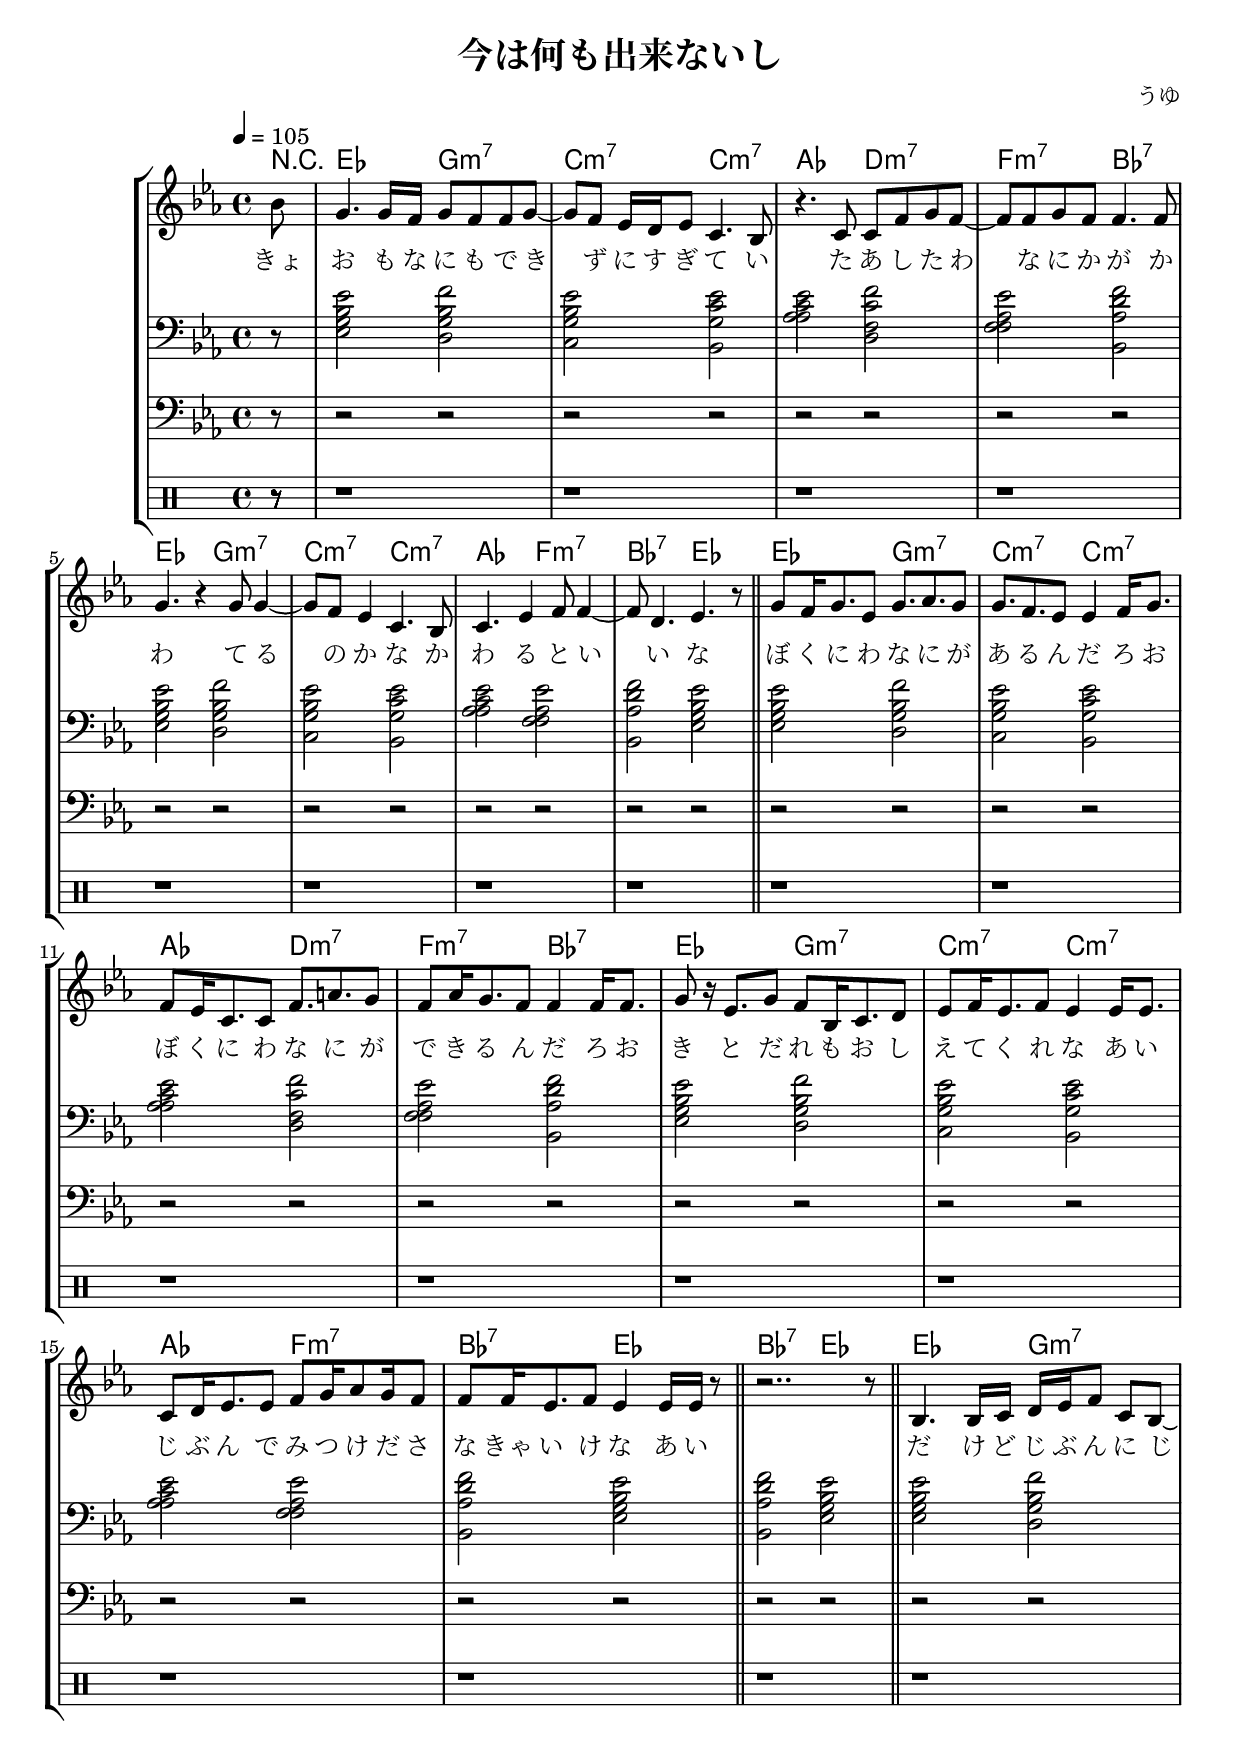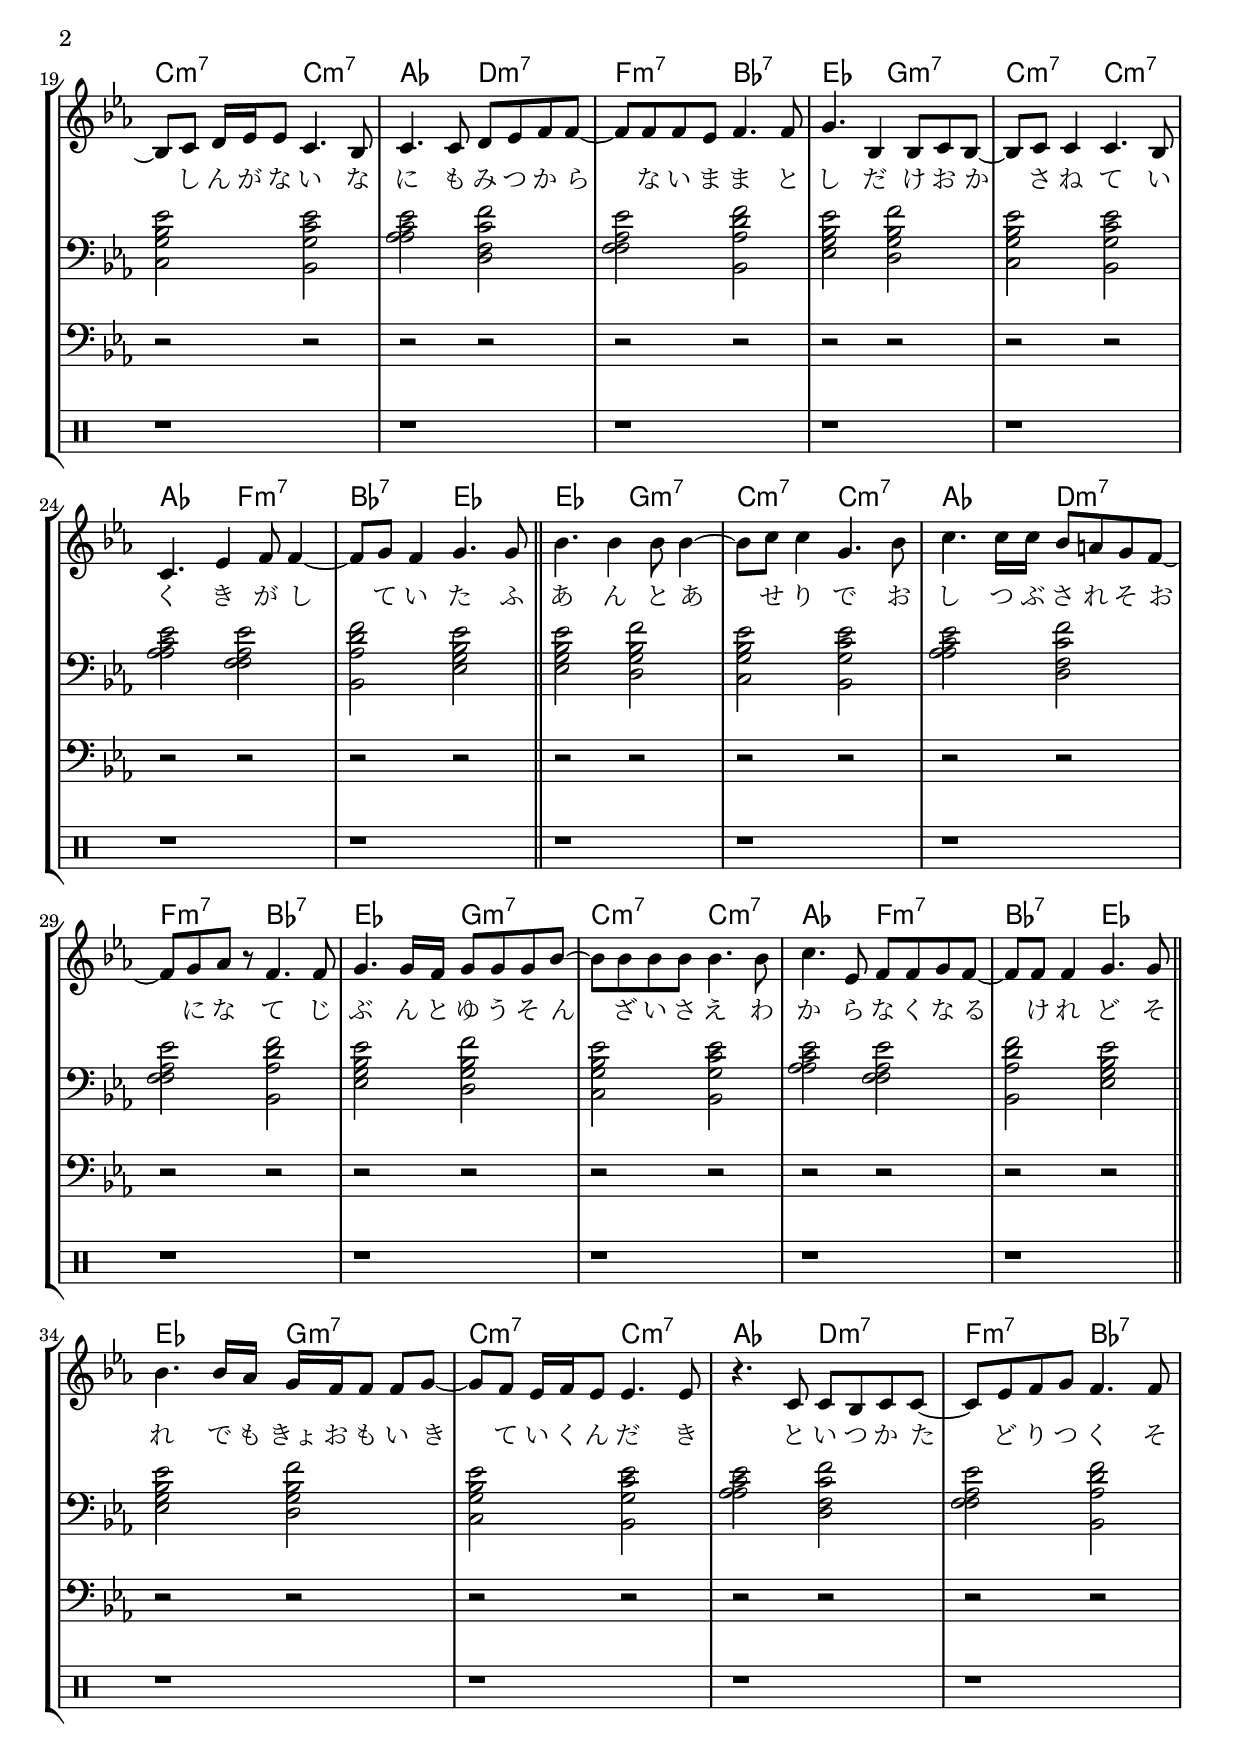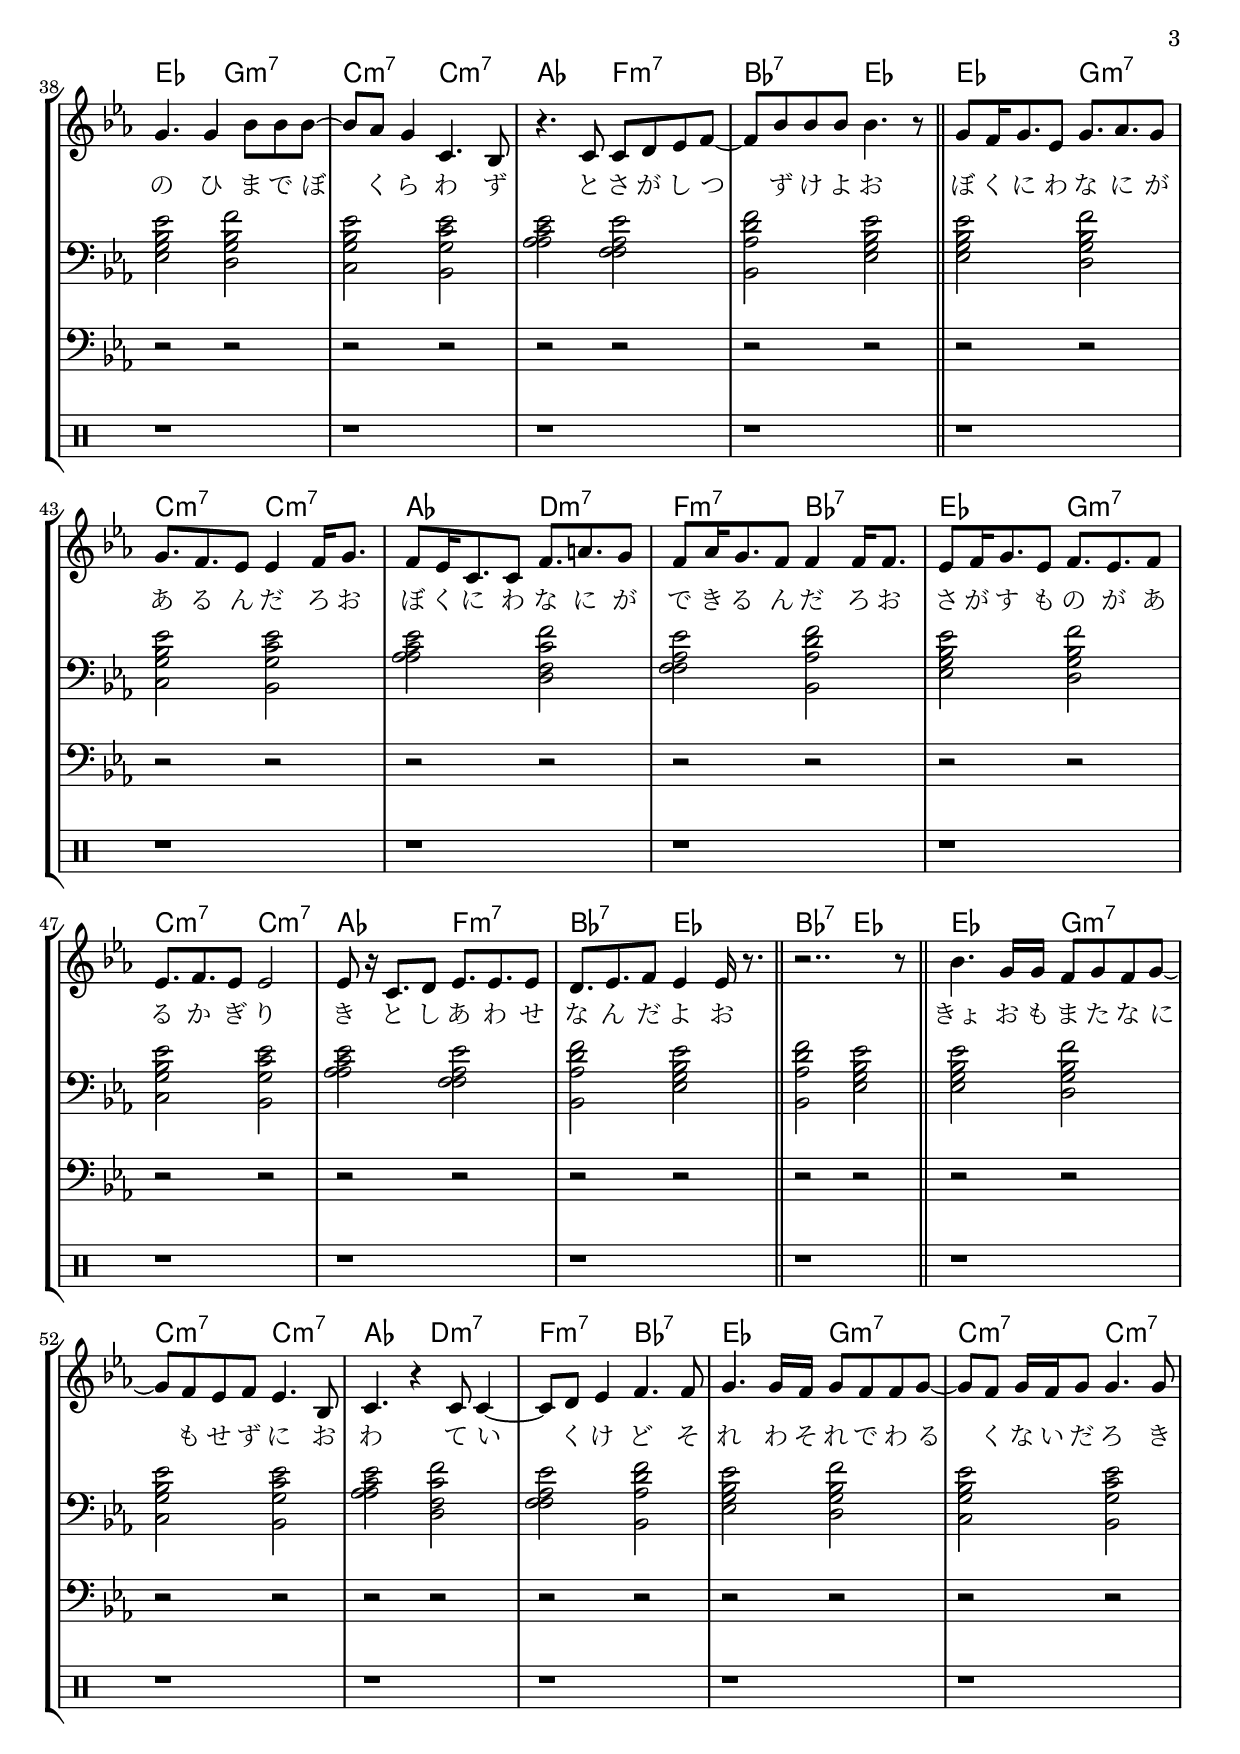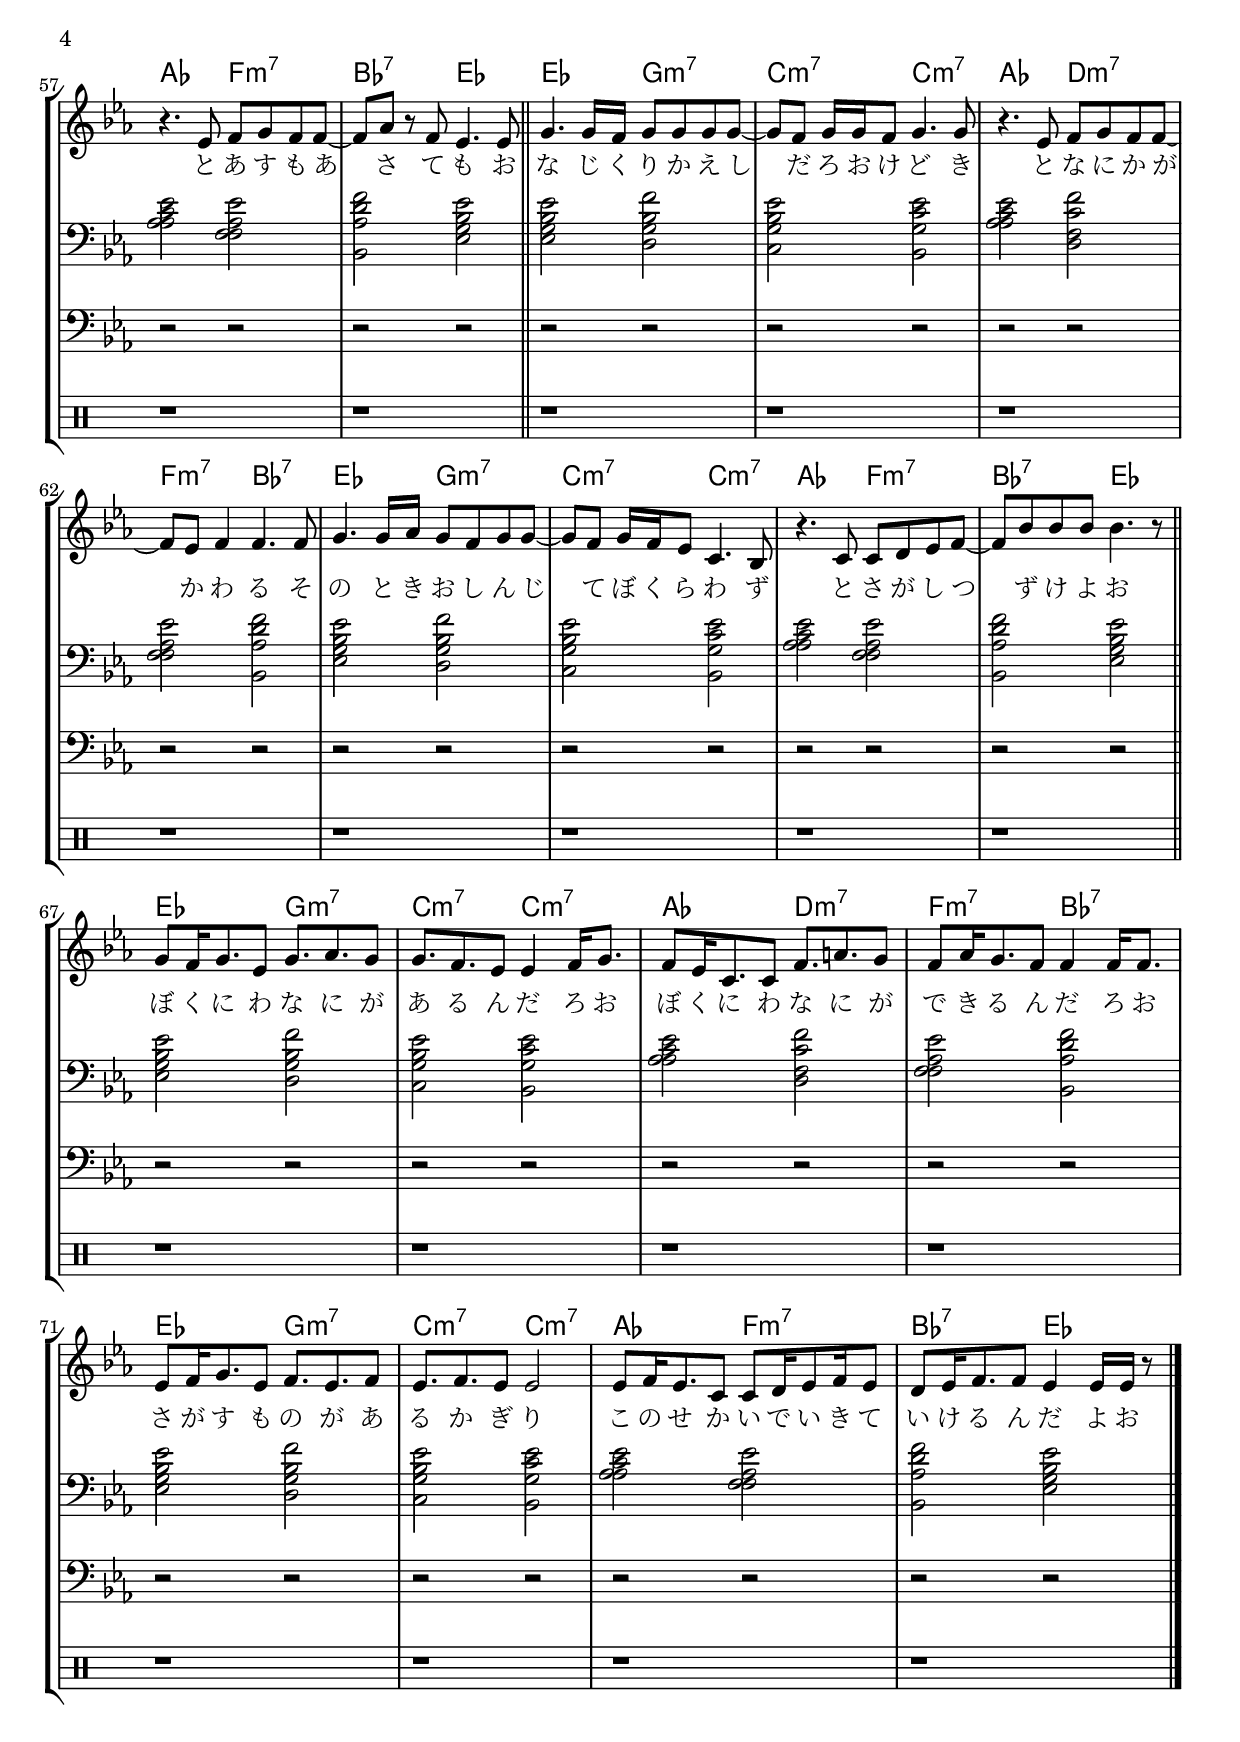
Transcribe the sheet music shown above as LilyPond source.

\version "2.12.1"

\header {
	title = \markup {今は何も出来ないし}
	composer = \markup \center-column {うゆ}
}

harmony = \chordmode {
		r8es2 g:min7 c:min7 c:min7 as d:min7 f:min7 bes:7 es g:min7 c:min7 c:min7 as f:min7 bes:7 es 

	es g:min7 c:min7 c:min7 as d:min7 f:min7 bes:7 es g:min7 c:min7 c:min7 as f:min7 bes:7 es 

	bes:7 es 

	es g:min7 c:min7 c:min7 as d:min7 f:min7 bes:7 es g:min7 c:min7 c:min7 as f:min7 bes:7 es 

	es g:min7 c:min7 c:min7 as d:min7 f:min7 bes:7 es g:min7 c:min7 c:min7 as f:min7 bes:7 es 

	es g:min7 c:min7 c:min7 as d:min7 f:min7 bes:7 es g:min7 c:min7 c:min7 as f:min7 bes:7 es 

	es g:min7 c:min7 c:min7 as d:min7 f:min7 bes:7 es g:min7 c:min7 c:min7 as f:min7 bes:7 es 

	bes:7 es 

	es g:min7 c:min7 c:min7 as d:min7 f:min7 bes:7 es g:min7 c:min7 c:min7 as f:min7 bes:7 es 

	es g:min7 c:min7 c:min7 as d:min7 f:min7 bes:7 es g:min7 c:min7 c:min7 as f:min7 bes:7 es 

	es g:min7 c:min7 c:min7 as d:min7 f:min7 bes:7 es g:min7 c:min7 c:min7 as f:min7 bes:7 es 
}

melody = {
	\set Staff.midiInstrument = #"mmi0.45"
	\set Staff.midiMinimumVolume = #0.7
	\set Staff.midiMaximumVolume = #0.9
	\partial 8*1
		\key es \major
	\tempo 4 = 105
bes'8 
	g'4.  g'16  f'16  g'8  f'8  f'8  g'8~ 
	g'8  f'8  es'16  d'16  es'8  c'4.  bes8 
	r4.  c'8  c'8  f'8  g'8  f'8~ 
	f'8  f'8  g'8  f'8  f'4.  f'8 
	g'4.  r4  g'8  g'4~ 
	g'8  f'8  es'4  c'4.  bes8 
	c'4.  es'4  f'8  f'4~ 
	f'8  d'4.  es'4.  	r8 	\set Staff.midiInstrument = #"mmi0.45"
	\set Staff.midiMinimumVolume = #0.7
	\set Staff.midiMaximumVolume = #0.9
	g'8  f'16  g'8.  es'8  g'8.  as'8.  g'8 
	g'8.  f'8.  es'8  es'4  f'16  g'8. 
	f'8  es'16  c'8.  c'8  f'8.  a'8.  g'8 
	f'8  as'16  g'8.  f'8  f'4  f'16  f'8. 
	g'8  r16  es'8.  g'8  f'8  bes16  c'8.  d'8 
	es'8  f'16  es'8.  f'8  es'4  es'16  es'8. 
	c'8  d'16  es'8.  es'8  f'8  g'16  as'8  g'16  f'8 
	f'8  f'16  es'8.  f'8  es'4  es'16  es'16  	r8 	r2.. 
	\set Staff.midiInstrument = #"mmi0.45"
	\set Staff.midiMinimumVolume = #0.7
	\set Staff.midiMaximumVolume = #0.9
	r8 
	bes4.  bes16  c'16  d'16  es'16  f'8  c'8  bes8~ 
	bes8  c'8  d'16  es'16  es'8  c'4.  bes8 
	c'4.  c'8  d'8  es'8  f'8  f'8~ 
	f'8  f'8  f'8  es'8  f'4.  f'8 
	g'4.  bes4  bes8  c'8  bes8~ 
	bes8  c'8  c'4  c'4.  bes8 
	c'4.  es'4  f'8  f'4~ 
	f'8  g'8  f'4  g'4.  	\set Staff.midiInstrument = #"mmi0.45"
	\set Staff.midiMinimumVolume = #0.7
	\set Staff.midiMaximumVolume = #0.9
	g'8 
	bes'4.  bes'4  bes'8  bes'4~ 
	bes'8  c''8  c''4  g'4.  bes'8 
	c''4.  c''16  c''16  bes'8  a'8  g'8  f'8~ 
	f'8  g'8  as'8  r8  f'4.  f'8 
	g'4.  g'16  f'16  g'8  g'8  g'8  bes'8~ 
	bes'8  bes'8  bes'8  bes'8  bes'4.  bes'8 
	c''4.  es'8  f'8  f'8  g'8  f'8~ 
	f'8  f'8  f'4  g'4.  	\set Staff.midiInstrument = #"mmi0.45"
	\set Staff.midiMinimumVolume = #0.7
	\set Staff.midiMaximumVolume = #0.9
	g'8 
	bes'4.  bes'16  as'16  g'16  f'16  f'8  f'8  g'8~ 
	g'8  f'8  es'16  f'16  es'8  es'4.  es'8 
	r4.  c'8  c'8  bes8  c'8  c'8~ 
	c'8  es'8  f'8  g'8  f'4.  f'8 
	g'4.  g'4  bes'8  bes'8  bes'8~ 
	bes'8  as'8  g'4  c'4.  bes8 
	r4.  c'8  c'8  d'8  es'8  f'8~ 
	f'8  bes'8  bes'8  bes'8  bes'4.  	r8 	\set Staff.midiInstrument = #"mmi0.45"
	\set Staff.midiMinimumVolume = #0.7
	\set Staff.midiMaximumVolume = #0.9
	g'8  f'16  g'8.  es'8  g'8.  as'8.  g'8 
	g'8.  f'8.  es'8  es'4  f'16  g'8. 
	f'8  es'16  c'8.  c'8  f'8.  a'8.  g'8 
	f'8  as'16  g'8.  f'8  f'4  f'16  f'8. 
	es'8  f'16  g'8.  es'8  f'8.  es'8.  f'8 
	es'8.  f'8.  es'8  es'2 
	es'8  r16  c'8.  d'8  es'8.  es'8.  es'8 
	d'8.  es'8.  f'8  es'4  es'16  	r8. 	r2.. 
	\set Staff.midiInstrument = #"mmi0.45"
	\set Staff.midiMinimumVolume = #0.7
	\set Staff.midiMaximumVolume = #0.9
	r8 
	bes'4.  g'16  g'16  f'8  g'8  f'8  g'8~ 
	g'8  f'8  es'8  f'8  es'4.  bes8 
	c'4.  r4  c'8  c'4~ 
	c'8  d'8  es'4  f'4.  f'8 
	g'4.  g'16  f'16  g'8  f'8  f'8  g'8~ 
	g'8  f'8  g'16  f'16  g'8  g'4.  g'8 
	r4.  es'8  f'8  g'8  f'8  f'8~ 
	f'8  as'8  r8  f'8  es'4.  	\set Staff.midiInstrument = #"mmi0.45"
	\set Staff.midiMinimumVolume = #0.7
	\set Staff.midiMaximumVolume = #0.9
	es'8 
	g'4.  g'16  f'16  g'8  g'8  g'8  g'8~ 
	g'8  f'8  g'16  g'16  f'8  g'4.  g'8 
	r4.  es'8  f'8  g'8  f'8  f'8~ 
	f'8  es'8  f'4  f'4.  f'8 
	g'4.  g'16  as'16  g'8  f'8  g'8  g'8~ 
	g'8  f'8  g'16  f'16  es'8  c'4.  bes8 
	r4.  c'8  c'8  d'8  es'8  f'8~ 
	f'8  bes'8  bes'8  bes'8  bes'4.  	r8 	\set Staff.midiInstrument = #"mmi0.45"
	\set Staff.midiMinimumVolume = #0.7
	\set Staff.midiMaximumVolume = #0.9
	g'8  f'16  g'8.  es'8  g'8.  as'8.  g'8 
	g'8.  f'8.  es'8  es'4  f'16  g'8. 
	f'8  es'16  c'8.  c'8  f'8.  a'8.  g'8 
	f'8  as'16  g'8.  f'8  f'4  f'16  f'8. 
	es'8  f'16  g'8.  es'8  f'8.  es'8.  f'8 
	es'8.  f'8.  es'8  es'2 
	es'8  f'16  es'8.  c'8  c'8  d'16  es'8  f'16  es'8 
	d'8  es'16  f'8.  f'8  es'4  es'16  es'16  	r8 	\bar "|."
}

words = \lyricmode {
	きょ  お  も  な  に  も  で  き  ず  に  す  ぎ  て  い  た  あ  し  た  わ  な  に  か  が  か  わ  て  る  の  か  な  か  わ  る  と  い  い  な  
	ぼ  く  に  わ  な  に  が  あ  る  ん  だ  ろ  お  ぼ  く  に  わ  な  に  が  で  き  る  ん  だ  ろ  お  き  と  だ  れ  も  お  し  え  て  く  れ  な  あ  い  じ  ぶ  ん  で  み  つ  け  だ  さ  な  きゃ  い  け  な  あ  い  
	
	だ  け  ど  じ  ぶ  ん  に  じ  し  ん  が  な  い  な  に  も  み  つ  か  ら  な  い  ま  ま  と  し  だ  け  お  か  さ  ね  て  い  く  き  が  し  て  い  た  
	ふ  あ  ん  と  あ  せ  り  で  お  し  つ  ぶ  さ  れ  そ  お  に  な  て  じ  ぶ  ん  と  ゆ  う  そ  ん  ざ  い  さ  え  わ  か  ら  な  く  な  る  け  れ  ど  
	そ  れ  で  も  きょ  お  も  い  き  て  い  く  ん  だ  き  と  い  つ  か  た  ど  り  つ  く  そ  の  ひ  ま  で  ぼ  く  ら  わ  ず  と  さ  が  し  つ  ず  け  よ  お  
	ぼ  く  に  わ  な  に  が  あ  る  ん  だ  ろ  お  ぼ  く  に  わ  な  に  が  で  き  る  ん  だ  ろ  お  さ  が  す  も  の  が  あ  る  か  ぎ  り  き  と  し  あ  わ  せ  な  ん  だ  よ  お  
	
	きょ  お  も  ま  た  な  に  も  せ  ず  に  お  わ  て  い  く  け  ど  そ  れ  わ  そ  れ  で  わ  る  く  な  い  だ  ろ  き  と  あ  す  も  あ  さ  て  も  
	お  な  じ  く  り  か  え  し  だ  ろ  お  け  ど  き  と  な  に  か  が  か  わ  る  そ  の  と  き  お  し  ん  じ  て  ぼ  く  ら  わ  ず  と  さ  が  し  つ  ず  け  よ  お  
	ぼ  く  に  わ  な  に  が  あ  る  ん  だ  ろ  お  ぼ  く  に  わ  な  に  が  で  き  る  ん  だ  ろ  お  さ  が  す  も  の  が  あ  る  か  ぎ  り  こ  の  せ  か  い  で  い  き  て  い  け  る  ん  だ  よ  お  
}

tempochange = {
	\tempo 4 = 105
	r1 | r1 | r1 | r1 | r1 | r1 | r1 | r1 \bar "||"
	\tempo 4 = 105
	r1 | r1 | r1 | r1 | r1 | r1 | r1 | r1 \bar "||"
	\tempo 4 = 105
	r1 \bar "||"
	\tempo 4 = 105
	r1 | r1 | r1 | r1 | r1 | r1 | r1 | r1 \bar "||"
	\tempo 4 = 105
	r1 | r1 | r1 | r1 | r1 | r1 | r1 | r1 \bar "||"
	\tempo 4 = 105
	r1 | r1 | r1 | r1 | r1 | r1 | r1 | r1 \bar "||"
	\tempo 4 = 105
	r1 | r1 | r1 | r1 | r1 | r1 | r1 | r1 \bar "||"
	\tempo 4 = 105
	r1 \bar "||"
	\tempo 4 = 105
	r1 | r1 | r1 | r1 | r1 | r1 | r1 | r1 \bar "||"
	\tempo 4 = 105
	r1 | r1 | r1 | r1 | r1 | r1 | r1 | r1 \bar "||"
	\tempo 4 = 105
	r1 | r1 | r1 | r1 | r1 | r1 | r1 | r1 \bar "|."
}

mainacc = {
	\clef bass
	\set Staff.midiInstrument = #"Acoustic grand"
	\set Staff.midiMinimumVolume = #0.3
	\set Staff.midiMaximumVolume = #0.6
	\key es \major
	\tempo 4 = 105
	\partial 8*1
	r8	<es g bes es'>2
	<d g bes f'>2
	<c g bes es'>2
	<bes, g c' es'>2
	<as as c' es'>2
	<d f c' f'>2
	<f f as es'>2
	<bes, as d' f'>2
	<es g bes es'>2
	<d g bes f'>2
	<c g bes es'>2
	<bes, g c' es'>2
	<as as c' es'>2
	<f f as es'>2
	<bes, as d' f'>2
	<es g bes es'>2
	\bar "||"

	\set Staff.midiInstrument = #"Acoustic grand"
	\set Staff.midiMinimumVolume = #0.3
	\set Staff.midiMaximumVolume = #0.6
	<es g bes es'>2
	<d g bes f'>2
	<c g bes es'>2
	<bes, g c' es'>2
	<as as c' es'>2
	<d f c' f'>2
	<f f as es'>2
	<bes, as d' f'>2
	<es g bes es'>2
	<d g bes f'>2
	<c g bes es'>2
	<bes, g c' es'>2
	<as as c' es'>2
	<f f as es'>2
	<bes, as d' f'>2
	<es g bes es'>2
	\bar "||"

	\set Staff.midiInstrument = #"Acoustic grand"
	\set Staff.midiMinimumVolume = #0.3
	\set Staff.midiMaximumVolume = #0.6
	<bes, as d' f'>2
	<es g bes es'>2
	\bar "||"

	\set Staff.midiInstrument = #"Acoustic grand"
	\set Staff.midiMinimumVolume = #0.3
	\set Staff.midiMaximumVolume = #0.6
	<es g bes es'>2
	<d g bes f'>2
	<c g bes es'>2
	<bes, g c' es'>2
	<as as c' es'>2
	<d f c' f'>2
	<f f as es'>2
	<bes, as d' f'>2
	<es g bes es'>2
	<d g bes f'>2
	<c g bes es'>2
	<bes, g c' es'>2
	<as as c' es'>2
	<f f as es'>2
	<bes, as d' f'>2
	<es g bes es'>2
	\bar "||"

	\set Staff.midiInstrument = #"Acoustic grand"
	\set Staff.midiMinimumVolume = #0.3
	\set Staff.midiMaximumVolume = #0.6
	<es g bes es'>2
	<d g bes f'>2
	<c g bes es'>2
	<bes, g c' es'>2
	<as as c' es'>2
	<d f c' f'>2
	<f f as es'>2
	<bes, as d' f'>2
	<es g bes es'>2
	<d g bes f'>2
	<c g bes es'>2
	<bes, g c' es'>2
	<as as c' es'>2
	<f f as es'>2
	<bes, as d' f'>2
	<es g bes es'>2
	\bar "||"

	\set Staff.midiInstrument = #"Acoustic grand"
	\set Staff.midiMinimumVolume = #0.3
	\set Staff.midiMaximumVolume = #0.6
	<es g bes es'>2
	<d g bes f'>2
	<c g bes es'>2
	<bes, g c' es'>2
	<as as c' es'>2
	<d f c' f'>2
	<f f as es'>2
	<bes, as d' f'>2
	<es g bes es'>2
	<d g bes f'>2
	<c g bes es'>2
	<bes, g c' es'>2
	<as as c' es'>2
	<f f as es'>2
	<bes, as d' f'>2
	<es g bes es'>2
	\bar "||"

	\set Staff.midiInstrument = #"Acoustic grand"
	\set Staff.midiMinimumVolume = #0.3
	\set Staff.midiMaximumVolume = #0.6
	<es g bes es'>2
	<d g bes f'>2
	<c g bes es'>2
	<bes, g c' es'>2
	<as as c' es'>2
	<d f c' f'>2
	<f f as es'>2
	<bes, as d' f'>2
	<es g bes es'>2
	<d g bes f'>2
	<c g bes es'>2
	<bes, g c' es'>2
	<as as c' es'>2
	<f f as es'>2
	<bes, as d' f'>2
	<es g bes es'>2
	\bar "||"

	\set Staff.midiInstrument = #"Acoustic grand"
	\set Staff.midiMinimumVolume = #0.3
	\set Staff.midiMaximumVolume = #0.6
	<bes, as d' f'>2
	<es g bes es'>2
	\bar "||"

	\set Staff.midiInstrument = #"Acoustic grand"
	\set Staff.midiMinimumVolume = #0.3
	\set Staff.midiMaximumVolume = #0.6
	<es g bes es'>2
	<d g bes f'>2
	<c g bes es'>2
	<bes, g c' es'>2
	<as as c' es'>2
	<d f c' f'>2
	<f f as es'>2
	<bes, as d' f'>2
	<es g bes es'>2
	<d g bes f'>2
	<c g bes es'>2
	<bes, g c' es'>2
	<as as c' es'>2
	<f f as es'>2
	<bes, as d' f'>2
	<es g bes es'>2
	\bar "||"

	\set Staff.midiInstrument = #"Acoustic grand"
	\set Staff.midiMinimumVolume = #0.3
	\set Staff.midiMaximumVolume = #0.6
	<es g bes es'>2
	<d g bes f'>2
	<c g bes es'>2
	<bes, g c' es'>2
	<as as c' es'>2
	<d f c' f'>2
	<f f as es'>2
	<bes, as d' f'>2
	<es g bes es'>2
	<d g bes f'>2
	<c g bes es'>2
	<bes, g c' es'>2
	<as as c' es'>2
	<f f as es'>2
	<bes, as d' f'>2
	<es g bes es'>2
	\bar "||"

	\set Staff.midiInstrument = #"Acoustic grand"
	\set Staff.midiMinimumVolume = #0.3
	\set Staff.midiMaximumVolume = #0.6
	<es g bes es'>2
	<d g bes f'>2
	<c g bes es'>2
	<bes, g c' es'>2
	<as as c' es'>2
	<d f c' f'>2
	<f f as es'>2
	<bes, as d' f'>2
	<es g bes es'>2
	<d g bes f'>2
	<c g bes es'>2
	<bes, g c' es'>2
	<as as c' es'>2
	<f f as es'>2
	<bes, as d' f'>2
	<es g bes es'>2
	\bar "|."
}

subacc = {
	\clef bass
	\set Staff.midiInstrument = #"Acoustic grand"
	\set Staff.midiMinimumVolume = #0.3
	\set Staff.midiMaximumVolume = #0.6
	\key es \major
	\tempo 4 = 105
	\partial 8*1
	r8	r2
	r2
	r2
	r2
	r2
	r2
	r2
	r2
	r2
	r2
	r2
	r2
	r2
	r2
	r2
	r2
	\bar "||"

	\set Staff.midiInstrument = #"Acoustic grand"
	\set Staff.midiMinimumVolume = #0.3
	\set Staff.midiMaximumVolume = #0.6
	r2
	r2
	r2
	r2
	r2
	r2
	r2
	r2
	r2
	r2
	r2
	r2
	r2
	r2
	r2
	r2
	\bar "||"

	\set Staff.midiInstrument = #"Acoustic grand"
	\set Staff.midiMinimumVolume = #0.3
	\set Staff.midiMaximumVolume = #0.6
	r2
	r2
	\bar "||"

	\set Staff.midiInstrument = #"Acoustic grand"
	\set Staff.midiMinimumVolume = #0.3
	\set Staff.midiMaximumVolume = #0.6
	r2
	r2
	r2
	r2
	r2
	r2
	r2
	r2
	r2
	r2
	r2
	r2
	r2
	r2
	r2
	r2
	\bar "||"

	\set Staff.midiInstrument = #"Acoustic grand"
	\set Staff.midiMinimumVolume = #0.3
	\set Staff.midiMaximumVolume = #0.6
	r2
	r2
	r2
	r2
	r2
	r2
	r2
	r2
	r2
	r2
	r2
	r2
	r2
	r2
	r2
	r2
	\bar "||"

	\set Staff.midiInstrument = #"Acoustic grand"
	\set Staff.midiMinimumVolume = #0.3
	\set Staff.midiMaximumVolume = #0.6
	r2
	r2
	r2
	r2
	r2
	r2
	r2
	r2
	r2
	r2
	r2
	r2
	r2
	r2
	r2
	r2
	\bar "||"

	\set Staff.midiInstrument = #"Acoustic grand"
	\set Staff.midiMinimumVolume = #0.3
	\set Staff.midiMaximumVolume = #0.6
	r2
	r2
	r2
	r2
	r2
	r2
	r2
	r2
	r2
	r2
	r2
	r2
	r2
	r2
	r2
	r2
	\bar "||"

	\set Staff.midiInstrument = #"Acoustic grand"
	\set Staff.midiMinimumVolume = #0.3
	\set Staff.midiMaximumVolume = #0.6
	r2
	r2
	\bar "||"

	\set Staff.midiInstrument = #"Acoustic grand"
	\set Staff.midiMinimumVolume = #0.3
	\set Staff.midiMaximumVolume = #0.6
	r2
	r2
	r2
	r2
	r2
	r2
	r2
	r2
	r2
	r2
	r2
	r2
	r2
	r2
	r2
	r2
	\bar "||"

	\set Staff.midiInstrument = #"Acoustic grand"
	\set Staff.midiMinimumVolume = #0.3
	\set Staff.midiMaximumVolume = #0.6
	r2
	r2
	r2
	r2
	r2
	r2
	r2
	r2
	r2
	r2
	r2
	r2
	r2
	r2
	r2
	r2
	\bar "||"

	\set Staff.midiInstrument = #"Acoustic grand"
	\set Staff.midiMinimumVolume = #0.3
	\set Staff.midiMaximumVolume = #0.6
	r2
	r2
	r2
	r2
	r2
	r2
	r2
	r2
	r2
	r2
	r2
	r2
	r2
	r2
	r2
	r2
	\bar "|."
}

percA = {
	\drummode {
	\partial 8*1
	r8	r1 |r1 |r1 |r1 |r1 |r1 |r1 |r1 \bar "||"
	r1 |r1 |r1 |r1 |r1 |r1 |r1 |r1 \bar "||"
	r1 \bar "||"
	r1 |r1 |r1 |r1 |r1 |r1 |r1 |r1 \bar "||"
	r1 |r1 |r1 |r1 |r1 |r1 |r1 |r1 \bar "||"
	r1 |r1 |r1 |r1 |r1 |r1 |r1 |r1 \bar "||"
	r1 |r1 |r1 |r1 |r1 |r1 |r1 |r1 \bar "||"
	r1 \bar "||"
	r1 |r1 |r1 |r1 |r1 |r1 |r1 |r1 \bar "||"
	r1 |r1 |r1 |r1 |r1 |r1 |r1 |r1 \bar "||"
	r1 |r1 |r1 |r1 |r1 |r1 |r1 |r1 \bar "|."
	}
}

percB = {
	\drummode {
	\partial 8*1
	r8	r1 |r1 |r1 |r1 |r1 |r1 |r1 |r1 \bar "||"
	r1 |r1 |r1 |r1 |r1 |r1 |r1 |r1 \bar "||"
	r1 \bar "||"
	r1 |r1 |r1 |r1 |r1 |r1 |r1 |r1 \bar "||"
	r1 |r1 |r1 |r1 |r1 |r1 |r1 |r1 \bar "||"
	r1 |r1 |r1 |r1 |r1 |r1 |r1 |r1 \bar "||"
	r1 |r1 |r1 |r1 |r1 |r1 |r1 |r1 \bar "||"
	r1 \bar "||"
	r1 |r1 |r1 |r1 |r1 |r1 |r1 |r1 \bar "||"
	r1 |r1 |r1 |r1 |r1 |r1 |r1 |r1 \bar "||"
	r1 |r1 |r1 |r1 |r1 |r1 |r1 |r1 \bar "|."
	}
}

percC = {
	\drummode {
	\partial 8*1
	r8	r1 |r1 |r1 |r1 |r1 |r1 |r1 |r1 \bar "||"
	r1 |r1 |r1 |r1 |r1 |r1 |r1 |r1 \bar "||"
	r1 \bar "||"
	r1 |r1 |r1 |r1 |r1 |r1 |r1 |r1 \bar "||"
	r1 |r1 |r1 |r1 |r1 |r1 |r1 |r1 \bar "||"
	r1 |r1 |r1 |r1 |r1 |r1 |r1 |r1 \bar "||"
	r1 |r1 |r1 |r1 |r1 |r1 |r1 |r1 \bar "||"
	r1 \bar "||"
	r1 |r1 |r1 |r1 |r1 |r1 |r1 |r1 \bar "||"
	r1 |r1 |r1 |r1 |r1 |r1 |r1 |r1 \bar "||"
	r1 |r1 |r1 |r1 |r1 |r1 |r1 |r1 \bar "|."
	}
}

percD = {
	\drummode {
	\partial 8*1
	r8	r1 |r1 |r1 |r1 |r1 |r1 |r1 |r1 \bar "||"
	r1 |r1 |r1 |r1 |r1 |r1 |r1 |r1 \bar "||"
	r1 \bar "||"
	r1 |r1 |r1 |r1 |r1 |r1 |r1 |r1 \bar "||"
	r1 |r1 |r1 |r1 |r1 |r1 |r1 |r1 \bar "||"
	r1 |r1 |r1 |r1 |r1 |r1 |r1 |r1 \bar "||"
	r1 |r1 |r1 |r1 |r1 |r1 |r1 |r1 \bar "||"
	r1 \bar "||"
	r1 |r1 |r1 |r1 |r1 |r1 |r1 |r1 \bar "||"
	r1 |r1 |r1 |r1 |r1 |r1 |r1 |r1 \bar "||"
	r1 |r1 |r1 |r1 |r1 |r1 |r1 |r1 \bar "|."
	}
}

percE = {
	\drummode {
	\partial 8*1
	r8	r1 |r1 |r1 |r1 |r1 |r1 |r1 |r1 \bar "||"
	r1 |r1 |r1 |r1 |r1 |r1 |r1 |r1 \bar "||"
	r1 \bar "||"
	r1 |r1 |r1 |r1 |r1 |r1 |r1 |r1 \bar "||"
	r1 |r1 |r1 |r1 |r1 |r1 |r1 |r1 \bar "||"
	r1 |r1 |r1 |r1 |r1 |r1 |r1 |r1 \bar "||"
	r1 |r1 |r1 |r1 |r1 |r1 |r1 |r1 \bar "||"
	r1 \bar "||"
	r1 |r1 |r1 |r1 |r1 |r1 |r1 |r1 \bar "||"
	r1 |r1 |r1 |r1 |r1 |r1 |r1 |r1 \bar "||"
	r1 |r1 |r1 |r1 |r1 |r1 |r1 |r1 \bar "|."
	}
}

\score {
	<<
		\new StaffGroup <<
			\new ChordNames {\harmony}
			\new Voice = "melody" {\melody}
			\new Lyrics \lyricsto "melody" \words
			\new Staff = "mainacc" {\mainacc}
			\new Staff = "subacc" {\subacc}
			\new DrumStaff <<
				\new DrumVoice {\percA}
				\new DrumVoice {\percB}
				\new DrumVoice {\percC}
				\new DrumVoice {\percD}
				\new DrumVoice {\percE}
			>>
		>>
	>>
	\layout { }
}
